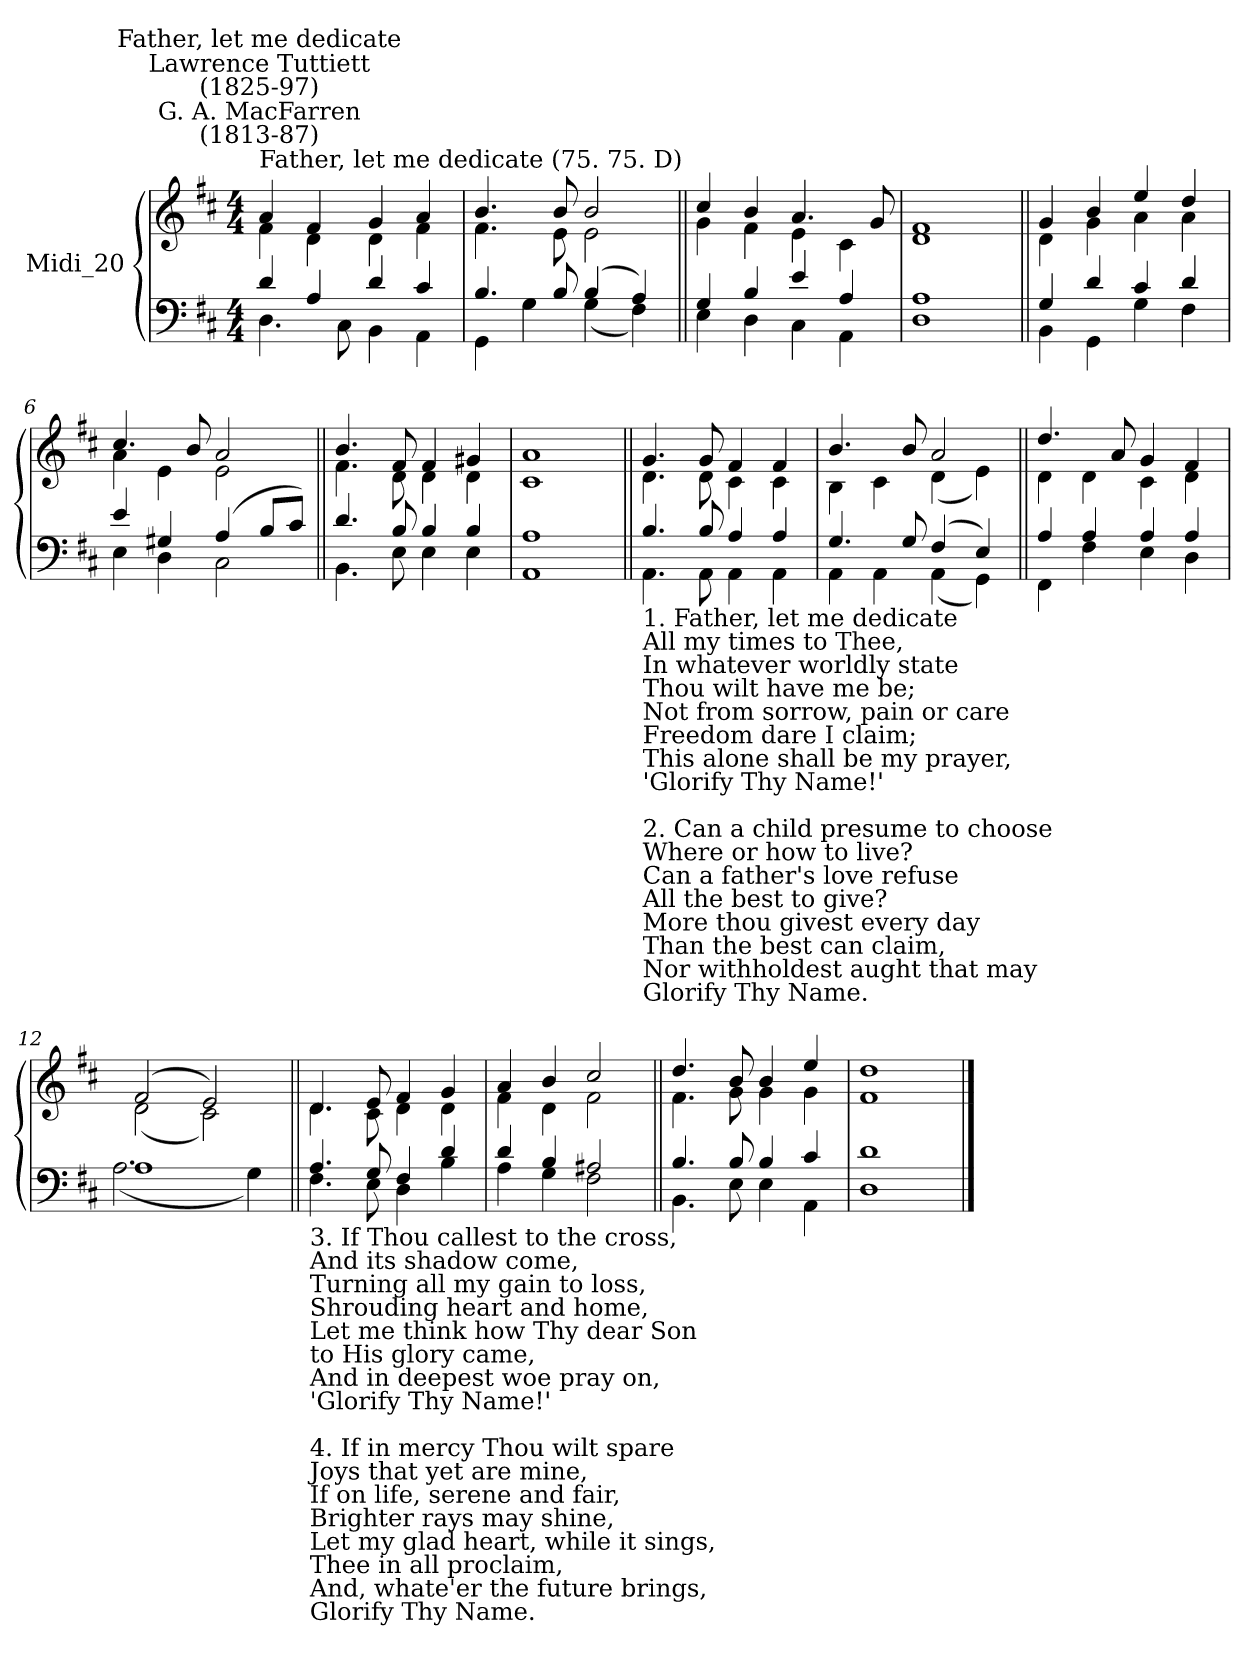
**kern	**kern
*part2	*part1
*staff2	*staff1
*I"Midi_20	*I"Midi_20
*clefF4	*clefG2
*k[f#c#]	*k[f#c#]
*D:	*D:
*M4/4	*M4/4
=1	=1
*^	*^
!	!	!LO:TX:a:t=Father, let me dedicate (75. 75. D)	!
!	!	!LO:TX:a:cj:t=G. A. MacFarren\n(1813-87)	!
!	!	!LO:TX:a:cj:t=Lawrence Tuttiett\n(1825-97)	!
!	!	!LO:TX:a:cj:t=Father, let me dedicate	!
4d/	4.D\	4a/	4f#\
4A/	.	4f#/	4d\
.	8C#\	.	.
4d/	4BB\	4g/	4d\
4c#/	4AA\	4a/	4f#\
=2	=2	=2	=2
4.B/	4GG\	4.b/	4.f#\
.	4G\	.	.
8B/	.	8b/	8e\
(>4B/	(<4G\	2b/	2e\
4A/)	4F#\)	.	.
=3||	=3||	=3||	=3||
4G/	4E\	4cc#/	4g\
4B/	4D\	4b/	4f#\
4e/	4C#\	4.a/	4e\
4A/	4AA\	.	4c#\
.	.	8g/	.
=4	=4	=4	=4
1A/	1D\	1f#/	1d\
=5||	=5||	=5||	=5||
4G/	4BB\	4g/	4d\
4d/	4GG\	4b/	4g\
4c#/	4G\	4ee/	4a\
4d/	4F#\	4dd/	4a\
=6	=6	=6	=6
4e/	4E\	4.cc#/	4a\
4G#X/	4D\	.	4e\
.	.	8b/	.
(>4A/	2C#\	2a/	2e\
8B/L	.	.	.
8c#/J)	.	.	.
=7||	=7||	=7||	=7||
4.d/	4.BB\	4.b/	4.f#\
8B/	8E\	8f#/	8d\
4B/	4E\	4f#/	4d\
4B/	4E\	4g#X/	4d\
=8	=8	=8	=8
1A/	1AA\	1a/	1c#\
!!LO:LB:g=z	!!
=9||	=9||	=9||	=9||
!LO:TX:b:t=1. Father, let me dedicate\nAll my times to Thee,\nIn whatever worldly state\nThou wilt have me be;\nNot from sorrow, pain or care\nFreedom dare I claim;\nThis alone shall be my prayer,\n'Glorify Thy Name!'\n\n2. Can a child presume to choose\nWhere or how to live?\nCan a father's love refuse\nAll the best to give?\nMore thou givest every day\nThan the best can claim,\nNor withholdest aught that may\nGlorify Thy Name.	!	!	!
4.B/	4.AA\	4.g/	4.d\
8B/	8AA\	8g/	8d\
4A/	4AA\	4f#/	4c#\
4A/	4AA\	4f#/	4c#\
=10	=10	=10	=10
4.G/	4AA\	4.b/	4B\
.	4AA\	.	4c#\
8G/	.	8b/	.
(>4F#/	(<4AA\	2a/	(<4d\
4E/)	4GG\)	.	4e\)
=11||	=11||	=11||	=11||
4A/	4FF#\	4.dd/	4d\
4A/	4F#\	.	4d\
.	.	8a/	.
4A/	4E\	4g/	4c#\
4A/	4D\	4f#/	4d\
=12	=12	=12	=12
1A/	(<2.A\	(>2f#/	(<2d\
.	.	2e/)	2c#\)
.	4G\)	.	.
=13||	=13||	=13||	=13||
!LO:TX:b:t=3. If Thou callest to the cross,\nAnd its shadow come,\nTurning all my gain to loss,\nShrouding heart and home,\nLet me think how Thy dear Son\nto His glory came,\nAnd in deepest woe pray on,\n'Glorify Thy Name!'\n\n4. If in mercy Thou wilt spare\nJoys that yet are mine,\nIf on life, serene and fair,\nBrighter rays may shine,\nLet my glad heart, while it sings,\nThee in all proclaim,\nAnd, whate'er the future brings,\nGlorify Thy Name.	!	!	!
4.A/	4.F#\	4.d/	4.d\
8G/	8E\	8e/	8c#\
4F#/	4D\	4f#/	4d\
4d/	4B\	4g/	4d\
=14	=14	=14	=14
4d/	4A\	4a/	4f#\
4B/	4G\	4b/	4d\
2A#X/	2F#\	2cc#/	2f#\
=15||	=15||	=15||	=15||
4.B/	4.BB\	4.dd/	4.f#\
8B/	8E\	8b/	8g\
4B/	4E\	4b/	4g\
4c#/	4AA\	4ee/	4g\
=16	=16	=16	=16
1d/	1D\	1dd/	1f#\
*v	*v	*	*
*	*v	*v
==	==
*-	*-
